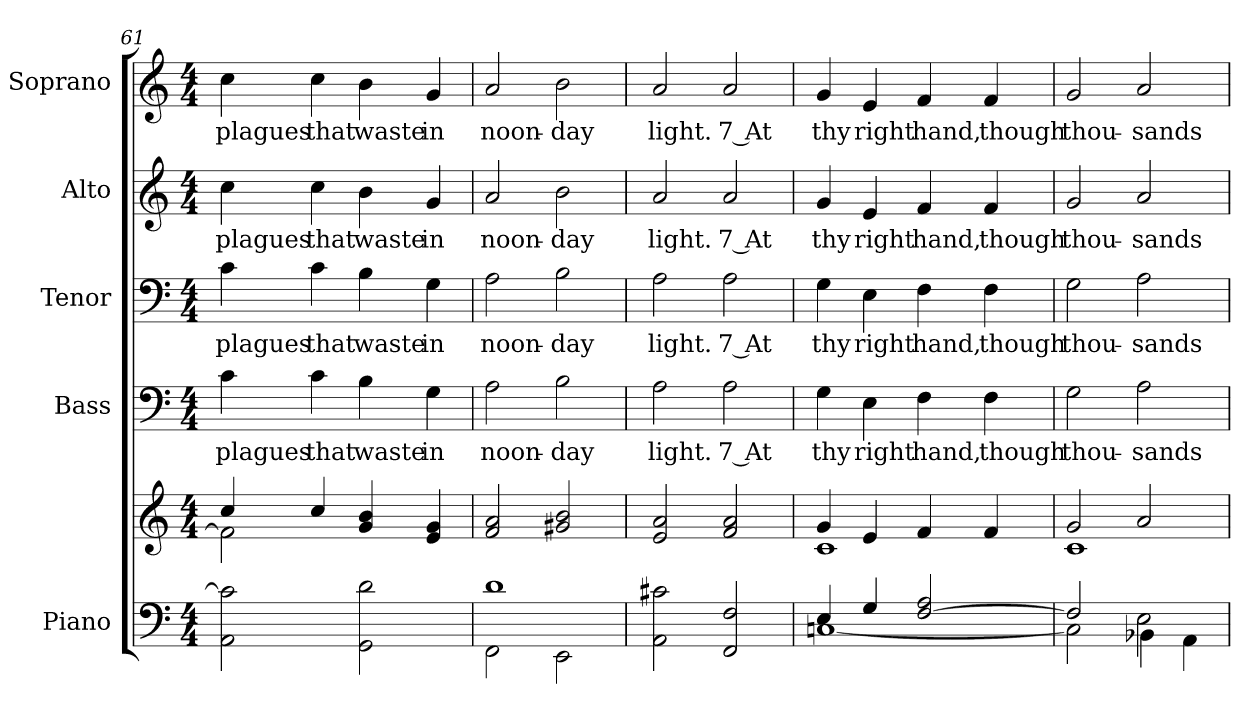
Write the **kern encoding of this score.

**kern	**kern	**kern	**text	**kern	**text	**kern	**text	**kern	**text
*part5	*part5	*part4	*part4	*part3	*part3	*part2	*part2	*part1	*part1
*staff6	*staff5	*staff4	*staff4	*staff3	*staff3	*staff2	*staff2	*staff1	*staff1
*I"Piano	*	*I"Bass	*	*I"Tenor	*	*I"Alto	*	*I"Soprano	*
*I'Pno.	*	*I'B.	*	*I'T.	*	*I'A.	*	*I'S.	*
!!LO:LB:g=z
*clefF4	*clefG2	*clefF4	*	*clefF4	*	*clefG2	*	*clefG2	*
*k[]	*k[]	*k[]	*	*k[]	*	*k[]	*	*k[]	*
*C:	*C:	*C:	*	*C:	*	*C:	*	*C:	*
*M4/4	*M4/4	*M4/4	*	*M4/4	*	*M4/4	*	*M4/4	*
=61	=61	=61	=61	=61	=61	=61	=61	=61	=61
*	*^	*	*	*	*	*	*	*	*
!	!	!	!	!LO:LY:b:color=#000000	!	!	!	!	!	!
!	!	!	!	!	!	!LO:LY:b:color=#000000	!	!	!	!
!	!	!	!	!	!	!	!	!LO:LY:b:color=#000000	!	!
!	!	!	!	!	!	!	!	!	!	!LO:LY:b:color=#000000
2AAi\ 2ci]	4cci/	2fi\]	4ci\	plagues	4ci\	plagues	4cci\	plagues	4cci\	plagues
!	!	!	!	!LO:LY:b:color=#000000	!	!	!	!	!	!
!	!	!	!	!	!	!LO:LY:b:color=#000000	!	!	!	!
!	!	!	!	!	!	!	!	!LO:LY:b:color=#000000	!	!
!	!	!	!	!	!	!	!	!	!	!LO:LY:b:color=#000000
.	4cci/	.	4ci\	that	4ci\	that	4cci\	that	4cci\	that
!	!	!	!	!LO:LY:b:color=#000000	!	!	!	!	!	!
!	!	!	!	!	!	!LO:LY:b:color=#000000	!	!	!	!
!	!	!	!	!	!	!	!	!LO:LY:b:color=#000000	!	!
!	!	!	!	!	!	!	!	!	!	!LO:LY:b:color=#000000
2GGi\ 2di	4gi/ 4bi	2ryy	4Bi\	waste	4Bi\	waste	4bi\	waste	4bi\	waste
!	!	!	!	!LO:LY:b:color=#000000	!	!	!	!	!	!
!	!	!	!	!	!	!LO:LY:b:color=#000000	!	!	!	!
!	!	!	!	!	!	!	!	!LO:LY:b:color=#000000	!	!
!	!	!	!	!	!	!	!	!	!	!LO:LY:b:color=#000000
.	4ei/ 4gi	.	4Gi\	in	4Gi\	in	4gi/	in	4gi/	in
*	*v	*v	*	*	*	*	*	*	*	*
=62	=62	=62	=62	=62	=62	=62	=62	=62	=62
*^	*	*	*	*	*	*	*	*	*
!	!	!	!	!LO:LY:b:color=#000000	!	!	!	!	!	!
!	!	!	!	!	!	!LO:LY:b:color=#000000	!	!	!	!
!	!	!	!	!	!	!	!	!LO:LY:b:color=#000000	!	!
!	!	!	!	!	!	!	!	!	!	!LO:LY:b:color=#000000
1di	2FFi\	2fi/ 2ai	2Ai\	noon-	2Ai\	noon-	2ai/	noon-	2ai/	noon-
!	!	!	!	!LO:LY:b:color=#000000	!	!	!	!	!	!
!	!	!	!	!	!	!LO:LY:b:color=#000000	!	!	!	!
!	!	!	!	!	!	!	!	!LO:LY:b:color=#000000	!	!
!	!	!	!	!	!	!	!	!	!	!LO:LY:b:color=#000000
.	2EEi\	2g#Xi/ 2bi	2Bi\	-day	2Bi\	-day	2bi\	-day	2bi\	-day
*v	*v	*	*	*	*	*	*	*	*	*
=63	=63	=63	=63	=63	=63	=63	=63	=63	=63
*^	*	*	*	*	*	*	*	*	*
!	!	!	!	!LO:LY:b:color=#000000	!	!	!	!	!	!
*v	*v	*	*	*	*	*	*	*	*	*
*^	*	*	*	*	*	*	*	*	*
!	!	!	!	!	!	!LO:LY:b:color=#000000	!	!	!	!
*v	*v	*	*	*	*	*	*	*	*	*
*^	*	*	*	*	*	*	*	*	*
!	!	!	!	!	!	!	!	!LO:LY:b:color=#000000	!	!
*v	*v	*	*	*	*	*	*	*	*	*
*^	*	*	*	*	*	*	*	*	*
!	!	!	!	!	!	!	!	!	!	!LO:LY:b:color=#000000
*v	*v	*	*	*	*	*	*	*	*	*
2AAi\ 2c#Xi	2ei/ 2ai	2Ai\	light.	2Ai\	light.	2ai/	light.	2ai/	light.
!	!	!	!LO:LY:b:color=#000000	!	!	!	!	!	!
!	!	!	!	!	!LO:LY:b:color=#000000	!	!	!	!
!	!	!	!	!	!	!	!LO:LY:b:color=#000000	!	!
!	!	!	!	!	!	!	!	!	!LO:LY:b:color=#000000
2FFi/ 2Fi	2fi/ 2ai	2Ai\	7 At	2Ai\	7 At	2ai/	7 At	2ai/	7 At
=64	=64	=64	=64	=64	=64	=64	=64	=64	=64
*^	*^	*	*	*	*	*	*	*	*
!	!	!	!	!	!LO:LY:b:color=#000000	!	!	!	!	!	!
!	!	!	!	!	!	!	!LO:LY:b:color=#000000	!	!	!	!
!	!	!	!	!	!	!	!	!	!LO:LY:b:color=#000000	!	!
!	!	!	!	!	!	!	!	!	!	!	!LO:LY:b:color=#000000
4Ei/	[<1Cni	4gi/	1ci	4Gi\	thy	4Gi\	thy	4gi/	thy	4gi/	thy
!	!	!	!	!	!LO:LY:b:color=#000000	!	!	!	!	!	!
!	!	!	!	!	!	!	!LO:LY:b:color=#000000	!	!	!	!
!	!	!	!	!	!	!	!	!	!LO:LY:b:color=#000000	!	!
!	!	!	!	!	!	!	!	!	!	!	!LO:LY:b:color=#000000
4Gi/	.	4ei/	.	4Ei\	right	4Ei\	right	4ei/	right	4ei/	right
!	!	!	!	!	!LO:LY:b:color=#000000	!	!	!	!	!	!
!	!	!	!	!	!	!	!LO:LY:b:color=#000000	!	!	!	!
!	!	!	!	!	!	!	!	!	!LO:LY:b:color=#000000	!	!
!	!	!	!	!	!	!	!	!	!	!	!LO:LY:b:color=#000000
[>2Fi/ 2Ai	.	4fi/	.	4Fi\	hand,	4Fi\	hand,	4fi/	hand,	4fi/	hand,
!	!	!	!	!	!LO:LY:b:color=#000000	!	!	!	!	!	!
!	!	!	!	!	!	!	!LO:LY:b:color=#000000	!	!	!	!
!	!	!	!	!	!	!	!	!	!LO:LY:b:color=#000000	!	!
!	!	!	!	!	!	!	!	!	!	!	!LO:LY:b:color=#000000
.	.	4fi/	.	4Fi\	though	4Fi\	though	4fi/	though	4fi/	though
!!LO:PB:g=z
=65	=65	=65	=65	=65	=65	=65	=65	=65	=65	=65	=65
*	*^	*	*	*	*	*	*	*	*	*	*
!	!	!	!	!	!	!LO:LY:b:color=#000000	!	!	!	!	!	!
!	!	!	!	!	!	!	!	!LO:LY:b:color=#000000	!	!	!	!
!	!	!	!	!	!	!	!	!	!	!LO:LY:b:color=#000000	!	!
!	!	!	!	!	!	!	!	!	!	!	!	!LO:LY:b:color=#000000
2Fi/]	2Ci\]	2ryy	2gi/	1ci	2Gi\	thou-	2Gi\	thou-	2gi/	thou-	2gi/	thou-
!	!	!	!	!	!	!LO:LY:b:color=#000000	!	!	!	!	!	!
!	!	!	!	!	!	!	!	!LO:LY:b:color=#000000	!	!	!	!
!	!	!	!	!	!	!	!	!	!	!LO:LY:b:color=#000000	!	!
!	!	!	!	!	!	!	!	!	!	!	!	!LO:LY:b:color=#000000
2Ei\	4BB-Xi\	2ryy	2ai/	.	2Ai\	-sands	2Ai\	-sands	2ai/	-sands	2ai/	-sands
.	4AAi\	.	.	.	.	.	.	.	.	.	.	.
*v	*v	*v	*	*	*	*	*	*	*	*	*	*
*	*v	*v	*	*	*	*	*	*	*	*
=	=	=	=	=	=	=	=	=	=
*-	*-	*-	*-	*-	*-	*-	*-	*-	*-
